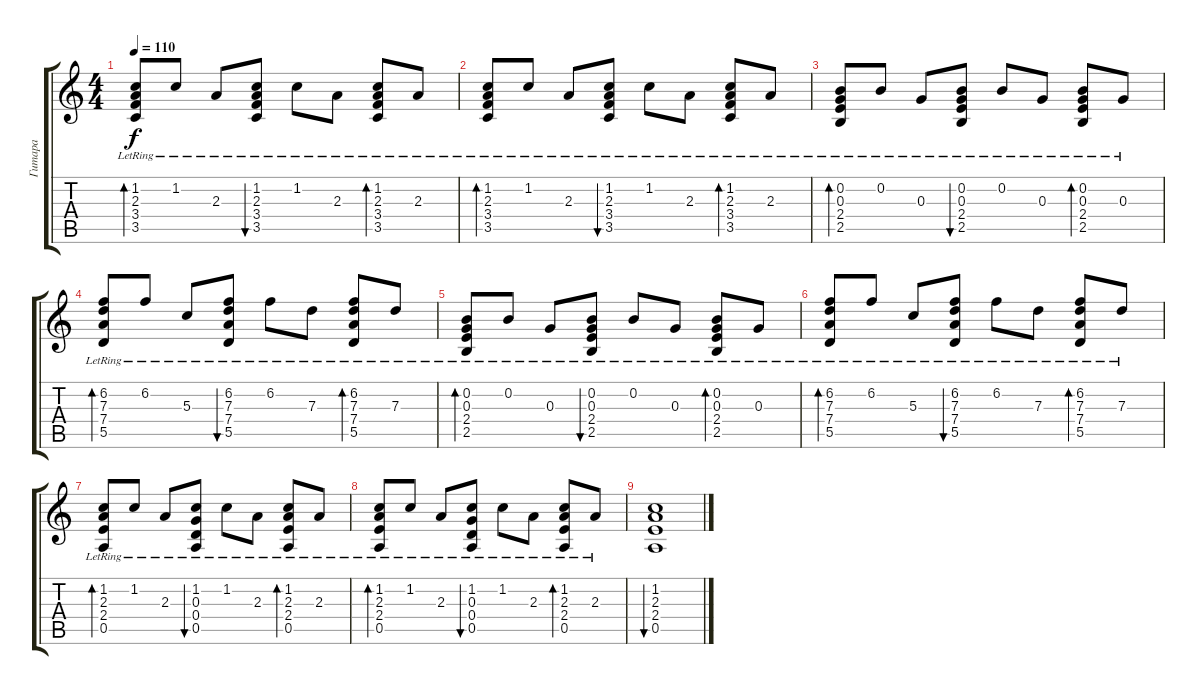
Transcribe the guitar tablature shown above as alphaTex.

\track ("Гитара" "Гитара") {instrument electricguitarclean}
\staff {score tabs}
\tuning (E4 B3 G3 D3 A2 E2) {hide}
\ts (4 4)
\tempo 110
\clef g2
\ks c
(1.2{lr} 2.3{lr} 3.4{lr} 3.5{lr}).8{bd 60 dy f} 1.2{lr}.8 2.3{lr}.8 (1.2 2.3 3.4{lr} 3.5).8{bu 240} 1.2{lr}.8 2.3{lr}.8 (1.2 2.3 3.4{lr} 3.5).8{bd 240} 2.3{lr}.8 |
(1.2{lr} 2.3{lr} 3.4{lr} 3.5{lr}).8{bd 60} 1.2{lr}.8 2.3{lr}.8 (1.2 2.3 3.4{lr} 3.5).8{bu 240} 1.2{lr}.8 2.3{lr}.8 (1.2 2.3 3.4{lr} 3.5).8{bd 240} 2.3{lr}.8 |
(0.2{lr} 0.3{lr} 2.4{lr} 2.5{lr}).8{bd 60} 0.2{lr}.8 0.3{lr}.8 (0.2 0.3 2.4{lr} 2.5).8{bu 240} 0.2{lr}.8 0.3{lr}.8 (0.2 0.3 2.4{lr} 2.5).8{bd 240} 0.3{lr}.8 |
(6.2{lr} 7.3{lr} 7.4{lr} 5.5).8{bd 60} 6.2{lr}.8 5.3{lr}.8 (6.2 7.3 7.4{lr} 5.5).8{bu 240} 6.2{lr}.8 7.3{lr}.8 (6.2 7.3 7.4{lr} 5.5).8{bd 240} 7.3{lr}.8 |
(0.2{lr} 0.3{lr} 2.4{lr} 2.5{lr}).8{bd 60} 0.2{lr}.8 0.3{lr}.8 (0.2 0.3 2.4{lr} 2.5).8{bu 240} 0.2{lr}.8 0.3{lr}.8 (0.2 0.3 2.4{lr} 2.5).8{bd 240} 0.3{lr}.8 |
(6.2{lr} 7.3{lr} 7.4{lr} 5.5).8{bd 60} 6.2{lr}.8 5.3{lr}.8 (6.2 7.3 7.4{lr} 5.5).8{bu 240} 6.2{lr}.8 7.3{lr}.8 (6.2 7.3 7.4{lr} 5.5).8{bd 240} 7.3{lr}.8 |
(1.2{lr} 2.3{lr} 2.4{lr} 0.5{lr}).8{bd 60} 1.2{lr}.8 2.3{lr}.8 (1.2 0.3 0.4{lr} 0.5).8{bu 240} 1.2{lr}.8 2.3{lr}.8 (1.2 2.3 2.4{lr} 0.5).8{bd 240} 2.3{lr}.8 |
(1.2{lr} 2.3{lr} 2.4{lr} 0.5{lr}).8{bd 60} 1.2{lr}.8 2.3{lr}.8 (1.2 0.3 0.4{lr} 0.5).8{bu 240} 1.2{lr}.8 2.3{lr}.8 (1.2 2.3 2.4{lr} 0.5).8{bd 240} 2.3{lr}.8 |
(1.2 2.3 2.4 0.5).1{bu 60}
